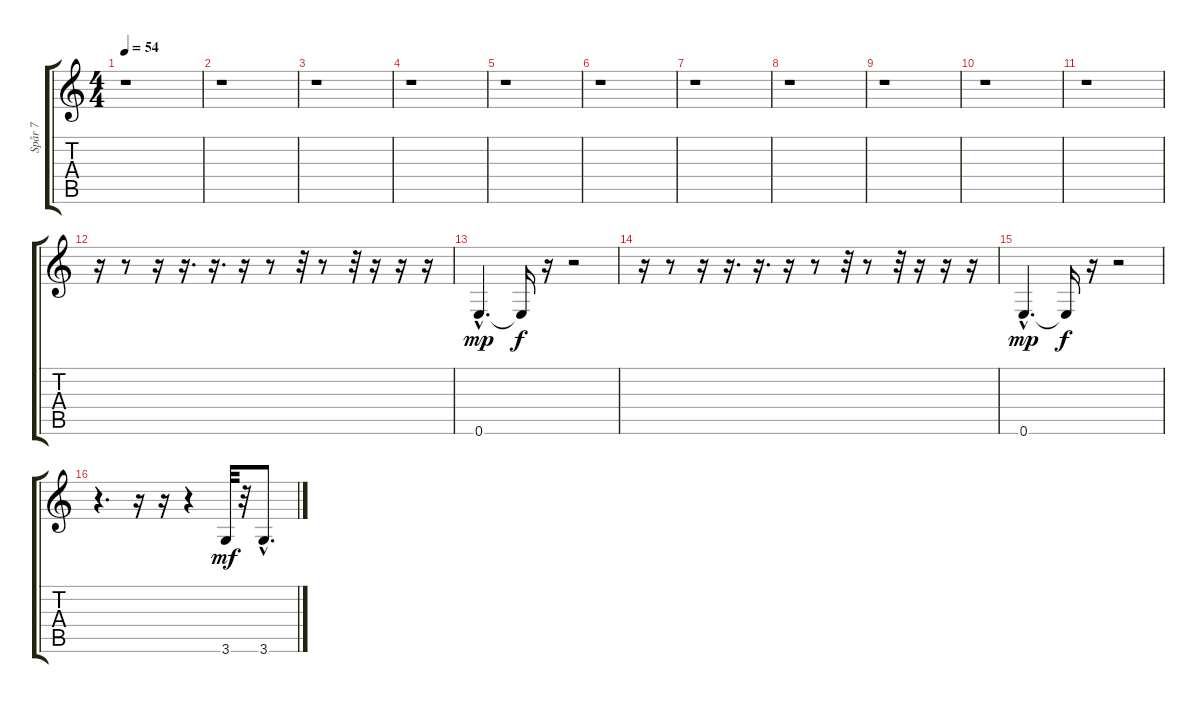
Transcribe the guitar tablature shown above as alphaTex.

\track ("Spår 7" "Spår 7") {instrument electricbassfinger}
\staff {score tabs}
\tuning (E4 B3 G3 D3 A2 E2) {hide}
\ts (4 4)
\tempo 54
\clef g2
\ks c
r.1{dy mp instrument electricbassfinger} |
r.1 |
r.1 |
r.1 |
r.1 |
r.1 |
r.1 |
r.1 |
r.1 |
r.1 |
r.1 |
r.16 r.8 r.16 r.16{d} r.16{d} r.16 r.8 r.32 r.8 r.32 r.16 r.16 r.16 |
0.6{hac}.4{d} 0.6{t}.16{dy f} r.16 r.2 |
r.16 r.8 r.16 r.16{d} r.16{d} r.16 r.8 r.32 r.8 r.32 r.16 r.16 r.16 |
0.6{hac}.4{d dy mp} 0.6{t}.16{dy f} r.16 r.2 |
r.4{d} r.16 r.16 r.4 3.6.32{dy mf} r.32 3.6{hac}.8{d}
